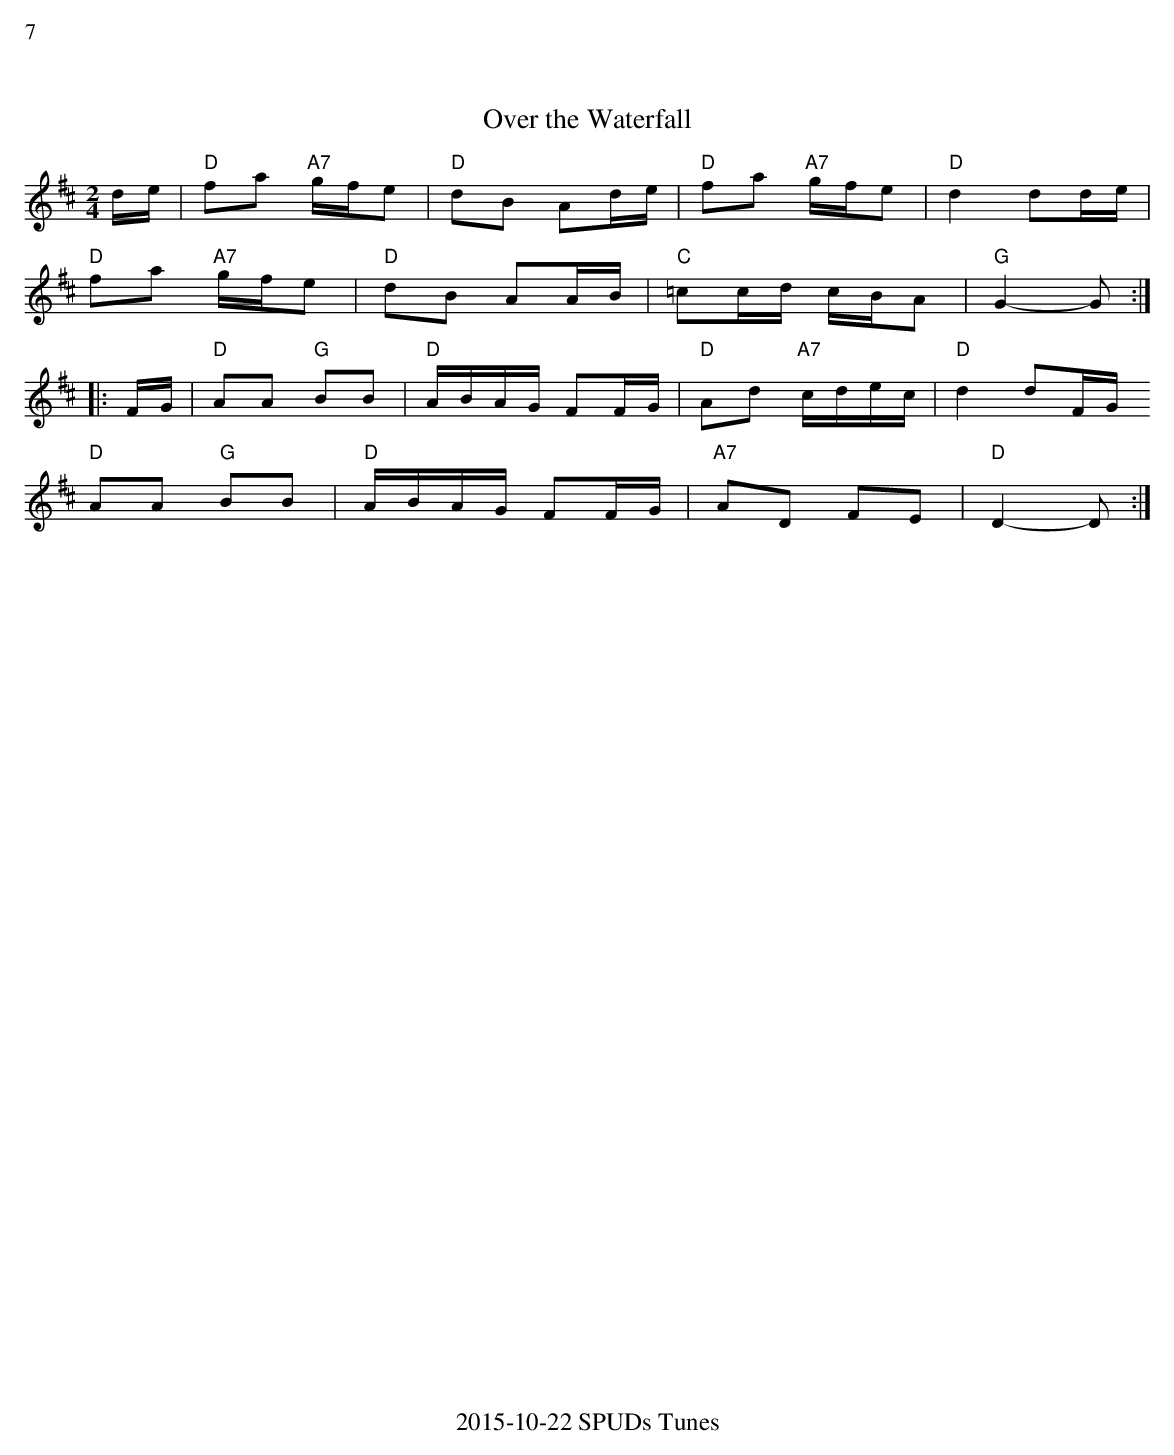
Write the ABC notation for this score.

X:1
%%text 7
T:Over the Waterfall
M:2/4
L:1/16
K:D
de |"D"f2a2 "A7"gfe2 | "D"d2B2 A2de | "D"f2a2  "A7"gfe2 | "D"d4d2de|
"D"f2a2 "A7"gfe2 | "D"d2B2 A2AB |"C" =c2cd cBA2 | "G"G4-G2 :|
|:FG |"D" A2A2"G" B2B2 | "D"ABAG F2FG |"D" A2d2  "A7"cdec |"D" d4 d2FG
"D"A2A2 "G"B2B2 |"D" ABAG F2FG | "A7"A2D2  F2E2 | "D"D4-D2 :|
